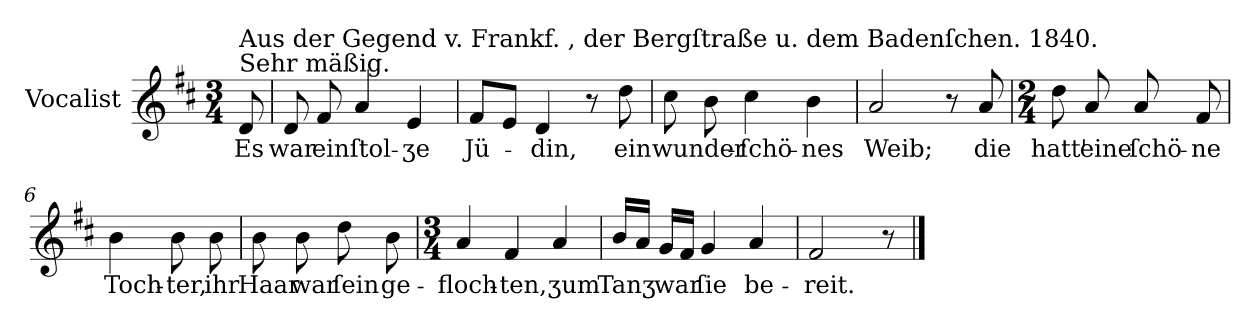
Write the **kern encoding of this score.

**kern	**text
*part1	*part1
*staff1	*staff1
*I"Vocalist	*
*k[f#c#]	*
*D:	*
*M3/4	*
=	=
!LO:TX:a:t=Sehr mäßig.	!
!LO:TX:a:t=Aus der Gegend v. Frankf. , der Bergſtraße u. dem Badenſchen. 1840.	!
8d	Es
=1	=1
8d	war
8f#	ein
4a	ſtol-
4e	-ʒe
=2	=2
8f#L	Jü-
8eJ	.
4d	-din,
8r	.
8dd	ein
=3	=3
8cc#	wunder-
8b	.
4cc#	-ſchö-
4b	-nes
=4	=4
2a	Weib;
8r	.
8a	die
=5	=5
*M2/4	*
8dd	hatt'
8a	eine
8a	ſchö-
8f#	-ne
=6	=6
4b	Toch-
8b	-ter,
8b	ihr
=7	=7
8b	Haar
8b	war
8dd	ſein
8b	ge-
=8	=8
*M3/4	*
4a	-floch-
4f#	-ten,
4a	ʒum
=9	=9
16bLL	Tanʒ
16aJJ	.
16gLL	war
16f#JJ	.
4g	ſie
4a	be-
=10	=10
2f#	-reit.
8r	.
==	==
*-	*-
